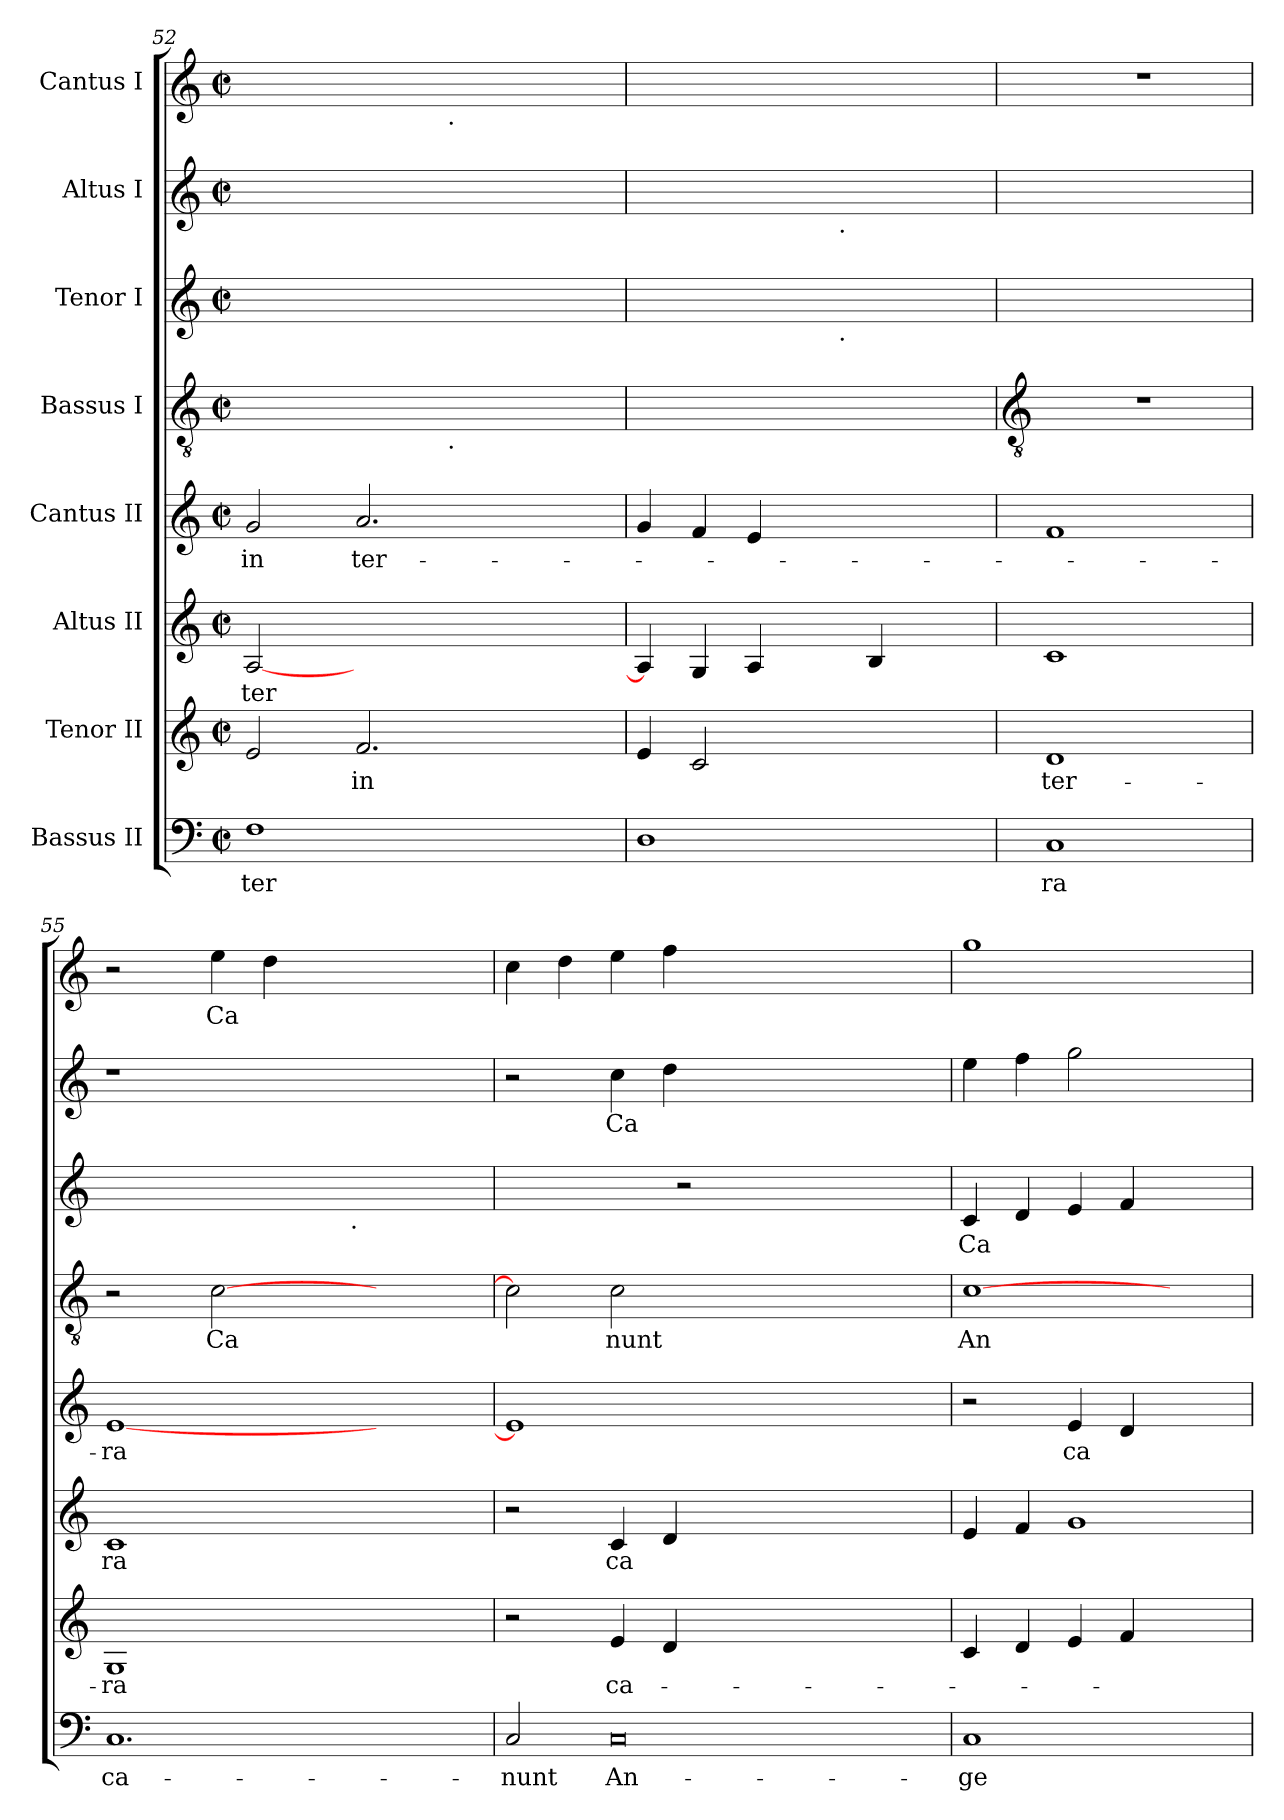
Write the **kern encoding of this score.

**kern	**text	**kern	**text	**kern	**text	**kern	**text	**kern	**text	**kern	**text	**kern	**text	**kern	**text
*part8	*part8	*part7	*part7	*part6	*part6	*part5	*part5	*part4	*part4	*part3	*part3	*part2	*part2	*part1	*part1
*staff8	*staff8	*staff7	*staff7	*staff6	*staff6	*staff5	*staff5	*staff4	*staff4	*staff3	*staff3	*staff2	*staff2	*staff1	*staff1
*I"Bassus II	*	*I"Tenor II	*	*I"Altus II	*	*I"Cantus II	*	*I"Bassus I	*	*I"Tenor I	*	*I"Altus I	*	*I"Cantus I	*
*clefF4	*	*clefG2	*	*clefG2	*	*clefG2	*	*clefGv2	*	*clefG2	*	*clefG2	*	*clefG2	*
*k[]	*	*k[]	*	*k[]	*	*k[]	*	*k[]	*	*k[]	*	*k[]	*	*k[]	*
*C:	*	*C:	*	*C:	*	*C:	*	*C:	*	*C:	*	*C:	*	*C:	*
*M2/2	*	*M2/2	*	*M2/2	*	*M2/2	*	*M2/2	*	*M2/2	*	*M2/2	*	*M2/2	*
*met(c|)	*	*met(c|)	*	*met(c|)	*	*met(c|)	*	*met(c|)	*	*met(c|)	*	*met(c|)	*	*met(c|)	*
=52	=52	=52	=52	=52	=52	=52	=52	=52	=52	=52	=52	=52	=52	=52	=52
!	!LO:LY:b	!	!	!	!LO:LY:b	!	!LO:LY:b	!	!	!	!	!	!	!	!
1F	ter	2e/	.	[2A/	ter	2g/	in	4ryy	.	4ryy	.	4ryy	.	4ryy	.
.	.	.	.	.	.	.	.	4ryy	.	4ryy	.	4ryy	.	4ryy	.
!	!	!	!LO:LY:b	!	!	!	!LO:LY:b	!	!	!	!	!	!	!	!
.	.	2.f/	in	2.ryy	.	2.a/	ter-	32ryy	.	4ryy	.	4ryy	.	32ryy	.
.	.	.	.	.	.	.	.	32ryy	.	.	.	.	.	32ryy	.
.	.	.	.	.	.	.	.	32ryy	.	.	.	.	.	32ryy	.
.	.	.	.	.	.	.	.	32ryy	.	.	.	.	.	32ryy	.
.	.	.	.	.	.	.	.	32ryy	.	.	.	.	.	32ryy	.
.	.	.	.	.	.	.	.	32ryy	.	.	.	.	.	32ryy	.
!	!	!	!	!	!	!	!	!	!	!	!	!	!	!LO:TX:b:t=.	!
!	!	!	!	!	!	!	!	!LO:TX:b:t=.	!	!	!	!	!	!	!
.	.	.	.	.	.	.	.	32ryy	.	.	.	.	.	32ryy	.
.	.	.	.	.	.	.	.	4ryy	.	.	.	.	.	4ryy	.
.	.	.	.	.	.	.	.	.	.	64ryy	.	64ryy	.	.	.
.	.	.	.	.	.	.	.	.	.	4ryy	.	4ryy	.	.	.
.	.	.	.	.	.	.	.	4ryy	.	.	.	.	.	4ryy	.
4ryy	.	.	.	.	.	.	.	.	.	.	.	.	.	.	.
.	.	.	.	.	.	.	.	.	.	8...ryy	.	8...ryy	.	.	.
.	.	.	.	.	.	.	.	32ryy	.	.	.	.	.	32ryy	.
!!LO:LB:g=z
=53	=53	=53	=53	=53	=53	=53	=53	=53	=53	=53	=53	=53	=53	=53	=53
1D	.	4e/	.	4A/]	.	4g/	.	4ryy	.	4ryy	.	4ryy	.	4ryy	.
.	.	2c/	.	4G/	.	4f/	.	4ryy	.	4ryy	.	4ryy	.	4ryy	.
.	.	.	.	4A/	.	4e/	.	32ryy	.	32ryy	.	32ryy	.	32ryy	.
.	.	.	.	.	.	.	.	2ryy	.	32ryy	.	32ryy	.	2ryy	.
.	.	.	.	.	.	.	.	.	.	32ryy	.	32ryy	.	.	.
.	.	.	.	.	.	.	.	.	.	32ryy	.	32ryy	.	.	.
.	.	.	.	.	.	.	.	.	.	32ryy	.	32ryy	.	.	.
.	.	.	.	.	.	.	.	.	.	32ryy	.	32ryy	.	.	.
!	!	!	!	!	!	!	!	!	!	!	!	!LO:TX:b:t=.	!	!	!
!	!	!	!	!	!	!	!	!	!	!LO:TX:b:t=.	!	!	!	!	!
.	.	.	.	.	.	.	.	.	.	32ryy	.	32ryy	.	.	.
.	.	.	.	.	.	.	.	.	.	4ryy	.	4ryy	.	.	.
.	.	4...ryy	.	4B/	.	4...ryy	.	.	.	.	.	.	.	.	.
.	.	.	.	.	.	.	.	.	.	4ryy	.	4ryy	.	.	.
8..ryy	.	.	.	8..ryy	.	.	.	.	.	.	.	.	.	.	.
.	.	.	.	.	.	.	.	8.ryy	.	.	.	.	.	8.ryy	.
!!LO:LB:g=z
=54	=54	=54	=54	=54	=54	=54	=54	=54	=54	=54	=54	=54	=54	=54	=54
*	*	*	*	*	*	*	*	*clefGv2	*	*	*	*	*	*	*
!	!LO:LY:b	!	!LO:LY:b	!	!	!	!	!	!	!	!	!	!	!	!
1C	ra	1d	ter-	1c	.	1f	.	1r	.	4ryy	.	4ryy	.	1r	.
.	.	.	.	.	.	.	.	.	.	4ryy	.	4ryy	.	.	.
.	.	.	.	.	.	.	.	.	.	32ryy	.	32ryy	.	.	.
.	.	.	.	.	.	.	.	.	.	4...ryy	.	4...ryy	.	.	.
!!LO:LB:g=z
=55A	=55A	=55A	=55A	=55A	=55A	=55A	=55A	=55A	=55A	=55A	=55A	=55A	=55A	=55A	=55A
!	!LO:LY:b	!	!LO:LY:b	!	!LO:LY:b	!	!LO:LY:b	!	!	!	!	!	!	!	!
1.C	ca-	1G	-ra	1c	ra	[1e	-ra	2r	.	4ryy	.	1r	.	2r	.
.	.	.	.	.	.	.	.	.	.	4ryy	.	.	.	.	.
!	!	!	!	!	!	!	!	!	!LO:LY:b	!	!	!	!	!	!LO:LY:b
.	.	.	.	.	.	.	.	[2c\	Ca	4ryy	.	.	.	4ee\	Ca
.	.	.	.	.	.	.	.	.	.	32ryy	.	.	.	4dd\	.
.	.	.	.	.	.	.	.	.	.	32ryy	.	.	.	.	.
.	.	.	.	.	.	.	.	.	.	32ryy	.	.	.	.	.
.	.	.	.	.	.	.	.	.	.	32ryy	.	.	.	.	.
.	.	.	.	.	.	.	.	.	.	32ryy	.	.	.	.	.
.	.	.	.	.	.	.	.	.	.	32ryy	.	.	.	.	.
!	!	!	!	!	!	!	!	!	!	!LO:TX:b:t=.	!	!	!	!	!
.	.	.	.	.	.	.	.	.	.	32ryy	.	.	.	.	.
.	.	.	.	.	.	.	.	.	.	4ryy	.	.	.	.	.
.	.	2ryy	.	2ryy	.	2ryy	.	2ryy	.	.	.	2ryy	.	2ryy	.
.	.	.	.	.	.	.	.	.	.	4ryy	.	.	.	.	.
.	.	.	.	.	.	.	.	.	.	32ryy	.	.	.	.	.
=56A	=56A	=56A	=56A	=56A	=56A	=56A	=56A	=56A	=56A	=56A	=56A	=56A	=56A	=56A	=56A
!	!LO:LY:b	!	!	!	!	!	!	!	!	!	!	!	!	!	!
2C/	-nunt	2r	.	2r	.	1e]	.	2c\]	.	4ryy	.	2r	.	4cc\	.
.	.	.	.	.	.	.	.	.	.	4ryy	.	.	.	4dd\	.
!	!LO:LY:b	!	!LO:LY:b	!	!LO:LY:b	!	!	!	!LO:LY:b	!	!	!	!LO:LY:b	!	!
0C	An-	4e/	ca-	4c/	ca	.	.	2c\	nunt	4ryy	.	4cc\	Ca	4ee\	.
.	.	4d/	.	4d/	.	.	.	.	.	32ryy	.	4dd\	.	4ff\	.
.	.	.	.	.	.	.	.	.	.	2r	.	.	.	.	.
.	.	1.ryy	.	1.ryy	.	1.ryy	.	1.ryy	.	.	.	1.ryy	.	1.ryy	.
.	.	.	.	.	.	.	.	.	.	1ryy	.	.	.	.	.
.	.	.	.	.	.	.	.	.	.	8..ryy	.	.	.	.	.
=57A	=57A	=57A	=57A	=57A	=57A	=57A	=57A	=57A	=57A	=57A	=57A	=57A	=57A	=57A	=57A
!	!LO:LY:b	!	!	!	!	!	!	!	!LO:LY:b	!	!LO:LY:b	!	!	!	!
1C	-ge-	4c/	.	4e/	.	2r	.	[1c	An	4c/	Ca	4ee\	.	1gg	.
.	.	4d/	.	4f/	.	.	.	.	.	4d/	.	4ff\	.	.	.
!	!	!	!	!	!	!	!LO:LY:b	!	!	!	!	!	!	!	!
.	.	4e/	.	1g	.	4e/	ca	.	.	4e/	.	2gg\	.	.	.
.	.	4f/	.	.	.	4d/	.	.	.	4f/	.	.	.	.	.
2ryy	.	2ryy	.	.	.	2ryy	.	2ryy	.	2ryy	.	2ryy	.	2ryy	.
=	=	=	=	=	=	=	=	=	=	=	=	=	=	=	=
*-	*-	*-	*-	*-	*-	*-	*-	*-	*-	*-	*-	*-	*-	*-	*-
